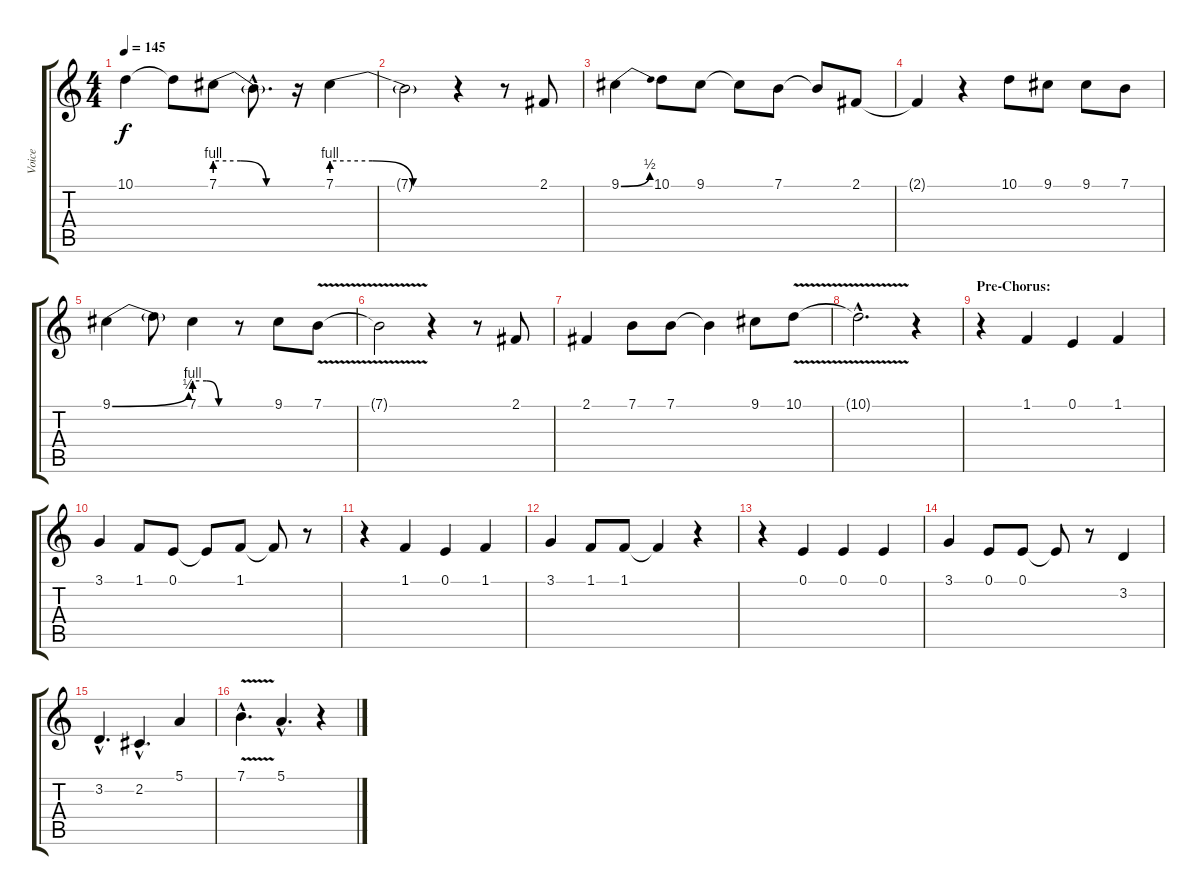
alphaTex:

\track ("Voice" "Voice") {instrument oboe}
\staff {score tabs}
\tuning (E4 B3 G3 D3 A2 E2) {hide}
\ts (4 4)
\tempo 145
\clef g2
\ks c
10.1.4{dy f} 10.1{t}.8 7.1{be (custom 0 4 20 4 40 0 60 0)}.8 7.1{hac t}.8{d} r.16 7.1{be (custom 0 4 20 4 40 0 60 0)}.4 |
7.1{t}.2 r.4 r.8 2.1.8 |
9.1{be (bend 0 0 60 2)}.4 10.1.8 9.1.8 9.1{t}.8 7.1.8 7.1{t}.8 2.1.8 |
2.1{t}.4 r.4 10.1.8 9.1.8 9.1.8 7.1.8 |
9.1{be (bend 0 0 60 2)}.4 9.1{t}.8 7.1{be (custom 0 4 20 4 40 0 60 0)}.4 r.8 9.1.8 7.1{v}.8 |
7.1{t}.2 r.4 r.8 2.1.8 |
2.1.4 7.1.8 7.1.8 7.1{t}.4 9.1.8 10.1{v}.8 |
10.1{hac t}.2{d} r.4 |
\section ("" "Pre-Chorus:")
r.4 1.1.4 0.1.4 1.1.4 |
3.1.4 1.1.8 0.1.8 0.1{t}.8 1.1.8 1.1{t}.8 r.8 |
r.4 1.1.4 0.1.4 1.1.4 |
3.1.4 1.1.8 1.1.8 1.1{t}.4 r.4 |
r.4 0.1.4 0.1.4 0.1.4 |
3.1.4 0.1.8 0.1.8 0.1{t}.8 r.8 3.2.4 |
3.2{hac}.4{d} 2.2{hac}.4{d} 5.1.4 |
7.1{v hac}.4{d} 5.1{hac}.4{d} r.4
